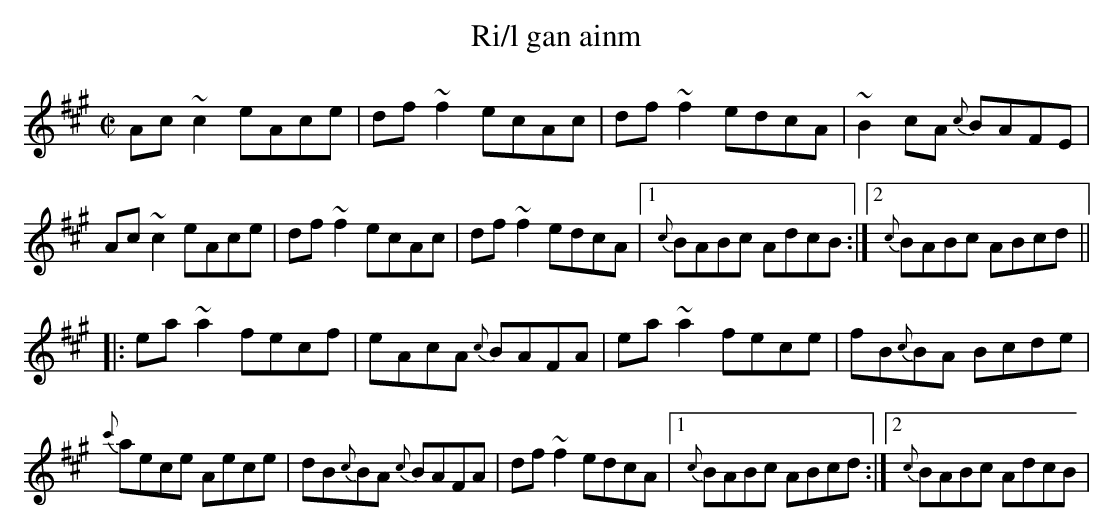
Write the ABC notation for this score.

X:1
T:Ri/l gan ainm
M:C|
L:1/8
K:A
Ac~c2 eAce|df~f2 ecAc|df~f2 edcA|~B2cA {c}BAFE|
Ac~c2 eAce|df~f2 ecAc|df~f2 edcA|1 {c}BABc AdcB:|2 {c}BABc ABcd||
|:ea~a2 fecf|eAcA {c}BAFA|ea~a2 fece|fB{c}BA Bcde|
{c'}aece Aece|dB{c}BA {c}BAFA|df~f2 edcA|1 {c}BABc ABcd:|2 {c}BABc AdcB|
|
